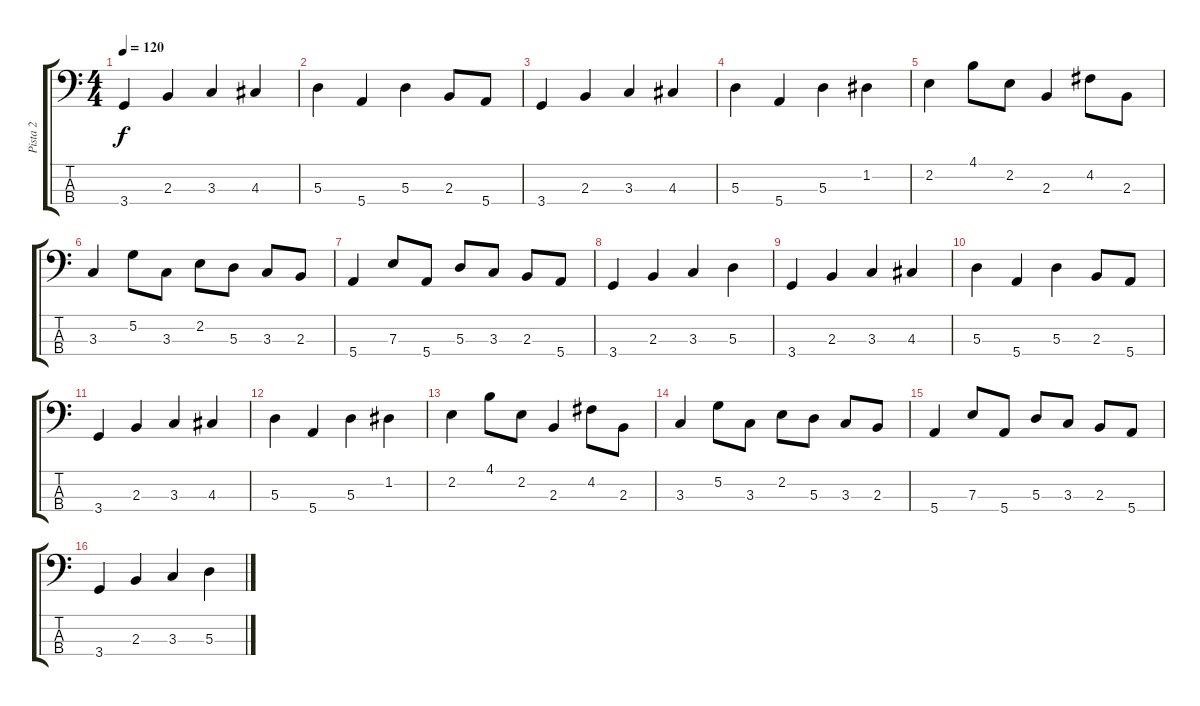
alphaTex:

\track ("Pista 2" "Pista 2") {instrument fretlessbass}
\staff {score tabs}
\tuning (G2 D2 A1 E1) {hide}
\ts (4 4)
\tempo 120
\clef f4
\ks c
3.4.4{dy f instrument fretlessbass} 2.3.4 3.3.4 4.3.4 |
5.3.4 5.4.4 5.3.4 2.3.8 5.4.8 |
3.4.4 2.3.4 3.3.4 4.3.4 |
5.3.4 5.4.4 5.3.4 1.2.4 |
2.2.4 4.1.8 2.2.8 2.3.4 4.2.8 2.3.8 |
3.3.4 5.2.8 3.3.8 2.2.8 5.3.8 3.3.8 2.3.8 |
5.4.4 7.3.8 5.4.8 5.3.8 3.3.8 2.3.8 5.4.8 |
3.4.4 2.3.4 3.3.4 5.3.4 |
3.4.4 2.3.4 3.3.4 4.3.4 |
5.3.4 5.4.4 5.3.4 2.3.8 5.4.8 |
3.4.4 2.3.4 3.3.4 4.3.4 |
5.3.4 5.4.4 5.3.4 1.2.4 |
2.2.4 4.1.8 2.2.8 2.3.4 4.2.8 2.3.8 |
3.3.4 5.2.8 3.3.8 2.2.8 5.3.8 3.3.8 2.3.8 |
5.4.4 7.3.8 5.4.8 5.3.8 3.3.8 2.3.8 5.4.8 |
3.4.4 2.3.4 3.3.4 5.3.4
